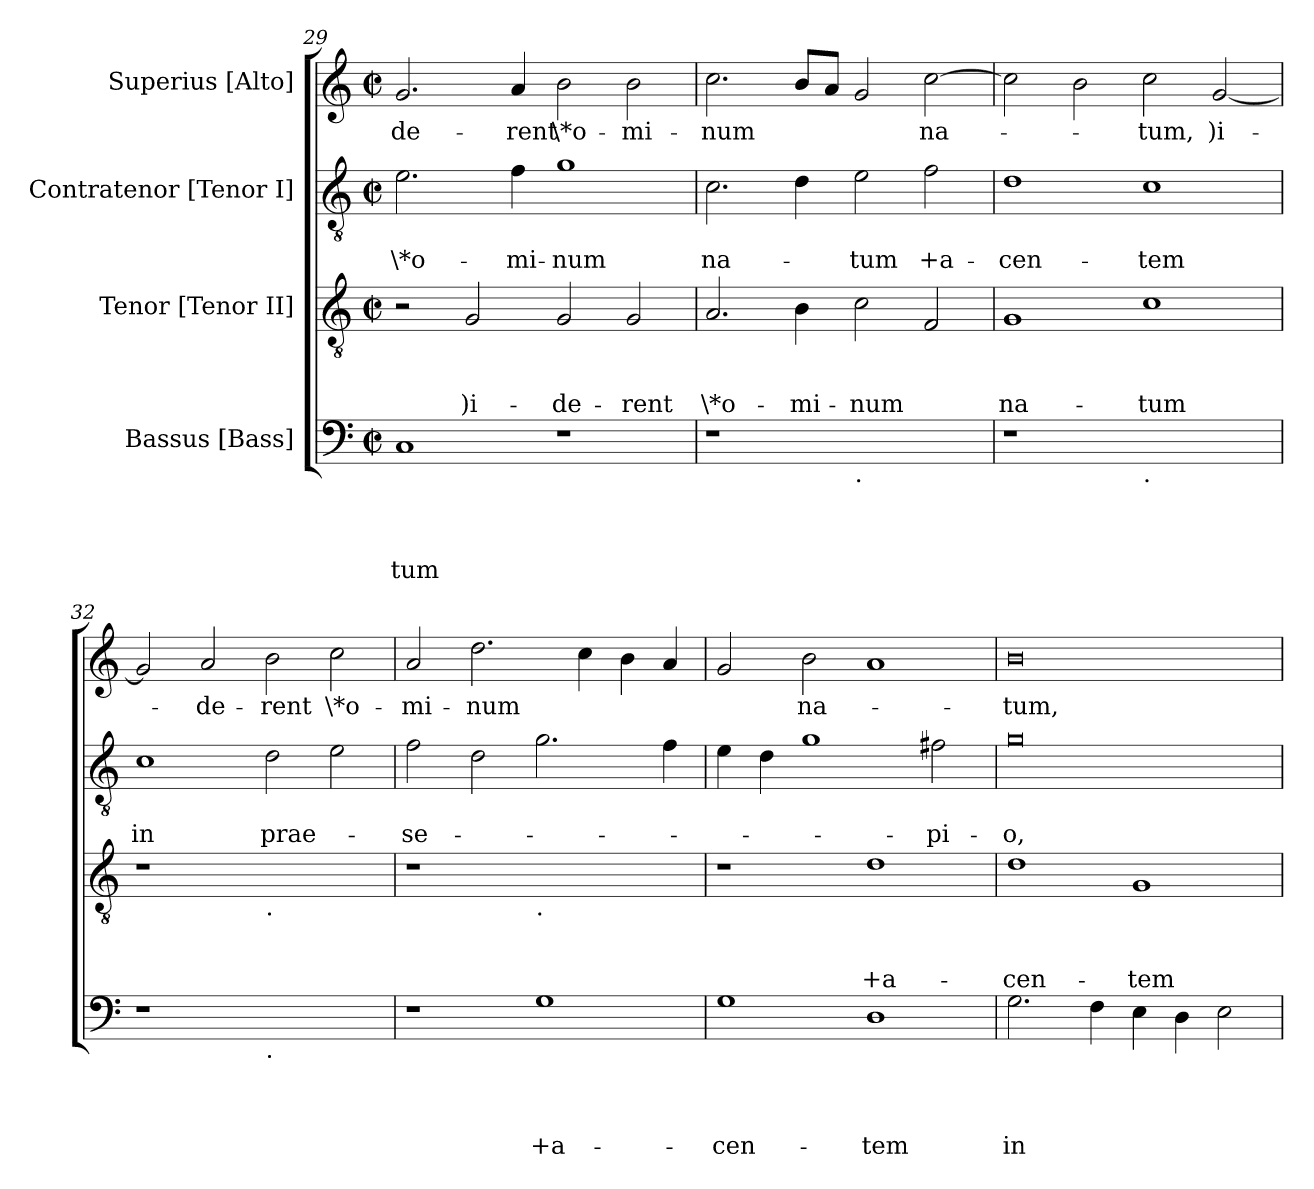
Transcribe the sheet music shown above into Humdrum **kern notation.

**kern	**text	**text	**text	**text	**kern	**text	**text	**text	**kern	**text	**text	**kern	**text
*part4	*part4	*part4	*part4	*part4	*part3	*part3	*part3	*part3	*part2	*part2	*part2	*part1	*part1
*staff4	*staff4	*staff4	*staff4	*staff4	*staff3	*staff3	*staff3	*staff3	*staff2	*staff2	*staff2	*staff1	*staff1
*I"Bassus [Bass]	*	*	*	*	*I"Tenor [Tenor II]	*	*	*	*I"Contratenor [Tenor I]	*	*	*I"Superius [Alto]	*
!!LO:PB:g=z
*clefF4	*	*	*	*	*clefGv2	*	*	*	*clefGv2	*	*	*clefG2	*
*k[]	*	*	*	*	*k[]	*	*	*	*k[]	*	*	*k[]	*
*C:	*	*	*	*	*C:	*	*	*	*C:	*	*	*C:	*
*M2/2	*	*	*	*	*M2/2	*	*	*	*M2/2	*	*	*M2/2	*
*met(c|)	*	*	*	*	*met(c|)	*	*	*	*met(c|)	*	*	*met(c|)	*
=29	=29	=29	=29	=29	=29	=29	=29	=29	=29	=29	=29	=29	=29
!	!	!	!	!LO:LY:b:rj	!	!	!	!	!	!	!LO:LY:b	!	!LO:LY:b
1C	.	.	.	-tum	2r	.	.	.	2.e\	.	\*o-	2.g/	-de-
!	!	!	!	!	!	!	!	!LO:LY:b:rj	!	!	!	!	!
.	.	.	.	.	2G/	.	.	)i-	.	.	.	.	.
!	!	!	!	!	!	!	!	!	!	!	!LO:LY:b	!	!LO:LY:b
.	.	.	.	.	.	.	.	.	4f\	.	-mi-	4a/	-rent
!	!	!	!	!	!	!	!	!LO:LY:b:rj	!	!	!LO:LY:b	!	!LO:LY:b
1r	.	.	.	.	2G/	.	.	-de-	1g	.	-num	2b\	\*o-
!	!	!	!	!	!	!	!	!LO:LY:b:rj	!	!	!	!	!LO:LY:b
.	.	.	.	.	2G/	.	.	-rent	.	.	.	2b\	-mi-
=30	=30	=30	=30	=30	=30	=30	=30	=30	=30	=30	=30	=30	=30
!	!	!	!	!	!	!	!	!LO:LY:b:rj	!	!	!LO:LY:b	!	!LO:LY:b
1r	.	.	.	.	2.A/	.	.	\*o-	2.c\	.	na-	2.cc\	-num
!	!	!	!	!	!	!	!	!LO:LY:b:rj	!	!	!	!	!
.	.	.	.	.	4B\	.	.	-mi-	4d\	.	.	8b/L	.
.	.	.	.	.	.	.	.	.	.	.	.	8a/J	.
!LO:TX:b:t=.	!	!	!	!	!	!	!	!	!	!	!	!	!
!	!	!	!	!	!	!	!	!LO:LY:b:rj	!	!	!LO:LY:b	!	!
1ryy	.	.	.	.	2c\	.	.	-num	2e\	.	-tum	2g/	.
!	!	!	!	!	!	!	!	!	!	!	!LO:LY:b	!	!LO:LY:b
.	.	.	.	.	2F/	.	.	.	2f\	.	+a-	[>2cc\	na-
=31	=31	=31	=31	=31	=31	=31	=31	=31	=31	=31	=31	=31	=31
!	!	!	!	!	!	!	!	!LO:LY:b:rj	!	!	!LO:LY:b	!	!
1r	.	.	.	.	1G	.	.	na-	1d	.	-cen-	2cc\]	.
.	.	.	.	.	.	.	.	.	.	.	.	2b\	.
!LO:TX:b:t=.	!	!	!	!	!	!	!	!	!	!	!	!	!
!	!	!	!	!	!	!	!	!LO:LY:b:rj	!	!	!LO:LY:b	!	!LO:LY:b
1ryy	.	.	.	.	1c	.	.	-tum	1c	.	-tem	2cc\	-tum,
!	!	!	!	!	!	!	!	!	!	!	!	!	!LO:LY:b
.	.	.	.	.	.	.	.	.	.	.	.	[<2g/	)i-
=32	=32	=32	=32	=32	=32	=32	=32	=32	=32	=32	=32	=32	=32
!	!	!	!	!	!	!	!	!	!	!	!LO:LY:b	!	!
1r	.	.	.	.	1r	.	.	.	1c	.	in	2g/]	.
!	!	!	!	!	!	!	!	!	!	!	!	!	!LO:LY:b
.	.	.	.	.	.	.	.	.	.	.	.	2a/	-de-
!	!	!	!	!	!LO:TX:b:t=.	!	!	!	!	!	!	!	!
!LO:TX:b:t=.	!	!	!	!	!	!	!	!	!	!	!	!	!
!	!	!	!	!	!	!	!	!	!	!	!LO:LY:b	!	!LO:LY:b
1ryy	.	.	.	.	1ryy	.	.	.	2d\	.	prae-	2b\	-rent
!	!	!	!	!	!	!	!	!	!	!	!	!	!LO:LY:b
.	.	.	.	.	.	.	.	.	2e\	.	.	2cc\	\*o-
!!LO:PB:g=z
=33	=33	=33	=33	=33	=33	=33	=33	=33	=33	=33	=33	=33	=33
!	!	!	!	!	!	!	!	!	!	!	!LO:LY:b	!	!LO:LY:b
1r	.	.	.	.	1r	.	.	.	2f\	.	-se-	2a/	-mi-
!	!	!	!	!	!	!	!	!	!	!	!	!	!LO:LY:b
.	.	.	.	.	.	.	.	.	2d\	.	.	2.dd\	-num
!	!	!	!	!	!LO:TX:b:t=.	!	!	!	!	!	!	!	!
!	!	!	!	!LO:LY:b:rj	!	!	!	!	!	!	!	!	!
1G	.	.	.	+a-	1ryy	.	.	.	2.g\	.	.	.	.
.	.	.	.	.	.	.	.	.	.	.	.	4cc\	.
.	.	.	.	.	.	.	.	.	.	.	.	4b\	.
.	.	.	.	.	.	.	.	.	4f\	.	.	4a/	.
=34	=34	=34	=34	=34	=34	=34	=34	=34	=34	=34	=34	=34	=34
!	!	!	!	!LO:LY:b:rj	!	!	!	!	!	!	!	!	!
1G	.	.	.	-cen-	1r	.	.	.	4e\	.	.	2g/	.
.	.	.	.	.	.	.	.	.	4d\	.	.	.	.
!	!	!	!	!	!	!	!	!	!	!	!	!	!LO:LY:b
.	.	.	.	.	.	.	.	.	1g	.	.	2b\	na-
!	!	!	!	!LO:LY:b:rj	!	!	!	!LO:LY:b:rj	!	!	!	!	!
1D	.	.	.	-tem	1d	.	.	+a-	.	.	.	1a	.
!	!	!	!	!	!	!	!	!	!	!	!LO:LY:b	!	!
.	.	.	.	.	.	.	.	.	2f#X\	.	-pi-	.	.
=35	=35	=35	=35	=35	=35	=35	=35	=35	=35	=35	=35	=35	=35
!	!	!	!	!LO:LY:b:rj	!	!	!	!LO:LY:b:rj	!	!	!LO:LY:b	!	!LO:LY:b
2.G\	.	.	.	in	1d	.	.	-cen-	0g	.	-o,	0b	-tum,
4F\	.	.	.	.	.	.	.	.	.	.	.	.	.
!	!	!	!	!	!	!	!	!LO:LY:b:rj	!	!	!	!	!
4E\	.	.	.	.	1G	.	.	-tem	.	.	.	.	.
4D\	.	.	.	.	.	.	.	.	.	.	.	.	.
2E\	.	.	.	.	.	.	.	.	.	.	.	.	.
=	=	=	=	=	=	=	=	=	=	=	=	=	=
*-	*-	*-	*-	*-	*-	*-	*-	*-	*-	*-	*-	*-	*-
